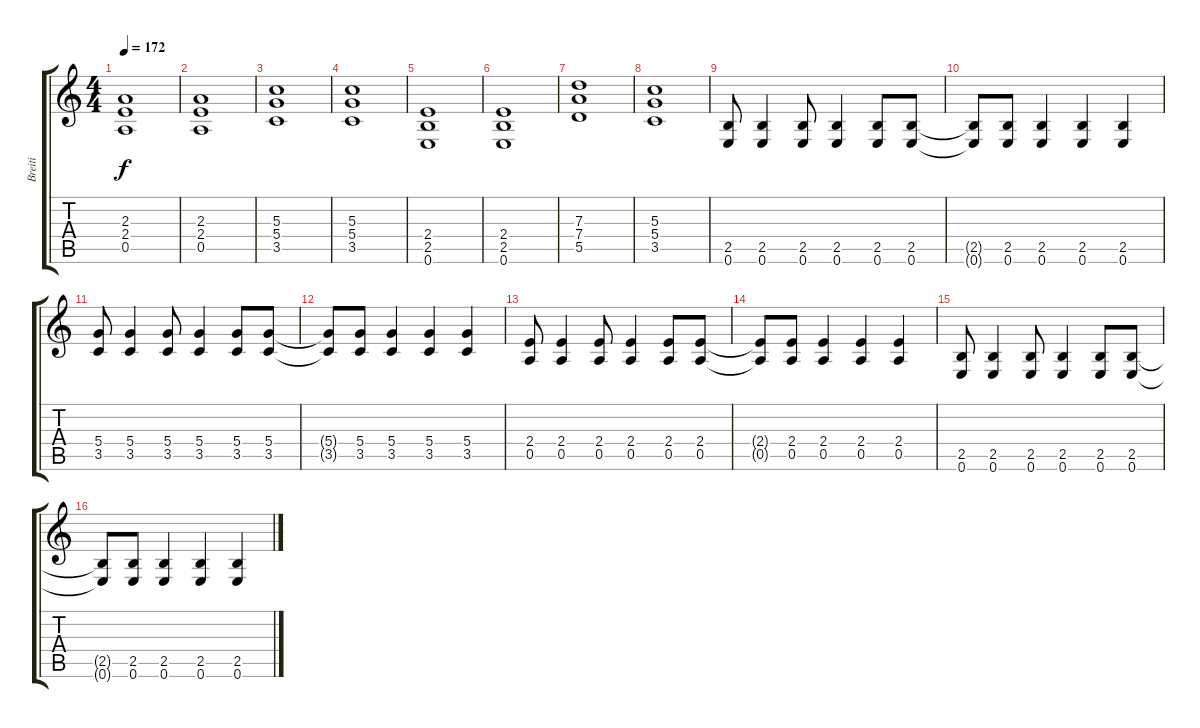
\track ("Breiti" "Breiti") {instrument distortionguitar}
\staff {score tabs}
\tuning (E4 B3 G3 D3 A2 E2) {hide}
\ts (4 4)
\tempo 172
\clef g2
\ks c
(2.3 2.4 0.5).1{dy f} |
(2.3 2.4 0.5).1 |
(5.3 5.4 3.5).1 |
(5.3 5.4 3.5).1 |
(2.4 2.5 0.6).1 |
(2.4 2.5 0.6).1 |
(7.3 7.4 5.5).1 |
(5.3 5.4 3.5).1 |
(2.5 0.6).8 (2.5 0.6).4 (2.5 0.6).8 (2.5 0.6).4 (2.5 0.6).8 (2.5 0.6).8 |
(2.5{t} 0.6{t}).8 (2.5 0.6).8 (2.5 0.6).4 (2.5 0.6).4 (2.5 0.6).4 |
(5.4 3.5).8 (5.4 3.5).4 (5.4 3.5).8 (5.4 3.5).4 (5.4 3.5).8 (5.4 3.5).8 |
(5.4{t} 3.5{t}).8 (5.4 3.5).8 (5.4 3.5).4 (5.4 3.5).4 (5.4 3.5).4 |
(2.4 0.5).8 (2.4 0.5).4 (2.4 0.5).8 (2.4 0.5).4 (2.4 0.5).8 (2.4 0.5).8 |
(2.4{t} 0.5{t}).8 (2.4 0.5).8 (2.4 0.5).4 (2.4 0.5).4 (2.4 0.5).4 |
(2.5 0.6).8 (2.5 0.6).4 (2.5 0.6).8 (2.5 0.6).4 (2.5 0.6).8 (2.5 0.6).8 |
(2.5{t} 0.6{t}).8 (2.5 0.6).8 (2.5 0.6).4 (2.5 0.6).4 (2.5 0.6).4
